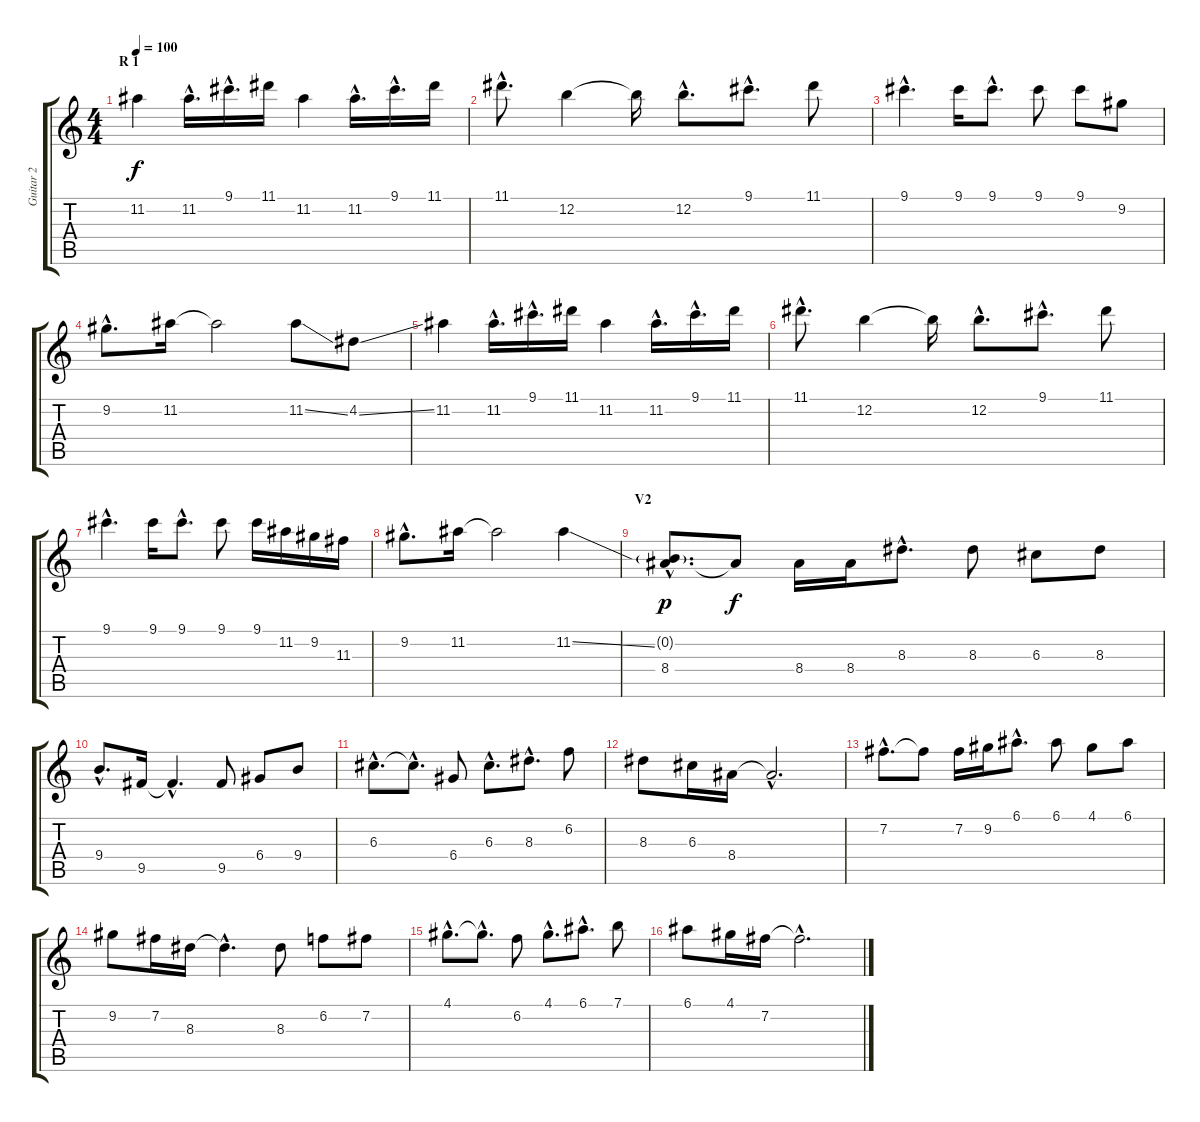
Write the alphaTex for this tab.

\track ("Guitar 2" "Guitar 2") {instrument overdrivenguitar}
\staff {score tabs}
\tuning (E4 B3 G3 D3 A2 E2) {hide}
\ts (4 4)
\section ("" "R 1")
\tempo 100
\clef g2
\ks c
11.2.4{dy f} 11.2{hac}.16{d} 9.1{hac}.16{d} 11.1.16 11.2.4 11.2{hac}.16{d} 9.1{hac}.16{d} 11.1.16 |
11.1{hac}.8{d} 12.2.4 12.2{t}.16 12.2{hac}.8{d} 9.1{hac}.8{d} 11.1.8 |
9.1{hac}.4{d} 9.1.16 9.1{hac}.8{d} 9.1.8 9.1.8 9.2.8 |
9.2{hac}.8{d} 11.2.16 11.2{t}.2 11.2{ss}.8 4.2{ss}.8 |
11.2.4 11.2{hac}.16{d} 9.1{hac}.16{d} 11.1.16 11.2.4 11.2{hac}.16{d} 9.1{hac}.16{d} 11.1.16 |
11.1{hac}.8{d} 12.2.4 12.2{t}.16 12.2{hac}.8{d} 9.1{hac}.8{d} 11.1.8 |
9.1{hac}.4{d} 9.1.16 9.1{hac}.8{d} 9.1.8 9.1.16 11.2.16 9.2.16 11.3.16 |
9.2{hac}.8{d} 11.2.16 11.2{t}.2 11.2{ss}.4 |
\section ("" "V2")
(0.2{g hac} 8.4{hac}).8{d dy p} 8.4{t}.8{dy f} 8.4.16 8.4.16 8.3{hac}.8{d} 8.3.8 6.3.8 8.3.8 |
9.4{hac}.8{d} 9.5.16 9.5{hac t}.4{d} 9.5.8 6.4.8 9.4.8 |
6.3{hac}.8{d} 6.3{hac t}.8{d} 6.4.8 6.3{hac}.8{d} 8.3{hac}.8{d} 6.2.8 |
8.3.8 6.3.16 8.4.16 8.4{hac t}.2{d} |
7.2{hac}.8{d} 7.2{t}.8 7.2.16 9.2.16 6.1{hac}.8{d} 6.1.8 4.1.8 6.1.8 |
9.2.8 7.2.16 8.3.16 8.3{hac t}.4{d} 8.3.8 6.2.8 7.2.8 |
4.1{hac}.8{d} 4.1{hac t}.8{d} 6.2.8 4.1{hac}.8{d} 6.1{hac}.8{d} 7.1.8 |
6.1.8 4.1.16 7.2.16 7.2{hac t}.2{d}
